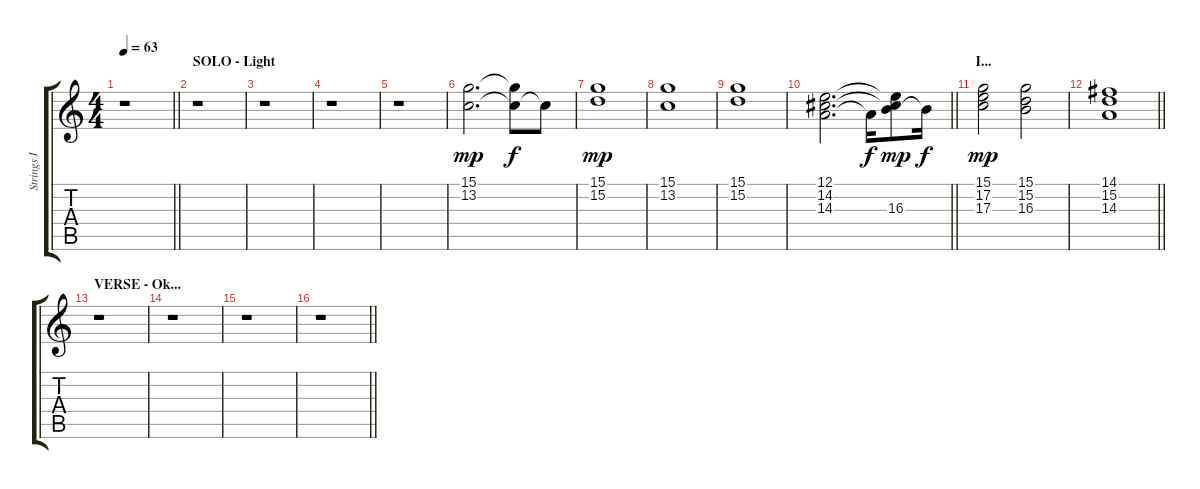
\track ("Strings I (NY Orchestra)" "Strings I ") {instrument stringensemble1}
\staff {score tabs}
\tuning (E4 B3 G3 D3 A2 E2) {hide}
\ts (4 4)
\tempo 63
\clef g2
\barLineRight lightlight
\ks c
r.1{dy mp} |
\section ("" "SOLO - Light")
r.1 |
r.1 |
r.1 |
r.1 |
(15.1 13.2).2{d} (15.1{t} 13.2{t}).8{dy f} 13.2{t}.8 |
(15.1 15.2).1{dy mp} |
(15.1 13.2).1 |
(15.1 15.2).1 |
\barLineRight lightlight
(12.1 14.2 14.3).2{d} 14.3{t}.16{dy f} (12.1{t} 14.2{t} 16.3).8{dy mp} 16.3{t}.16{dy f} |
\section ("" "I...")
(15.1 17.2 17.3).2{dy mp} (15.1 15.2 16.3).2 |
\barLineRight lightlight
(14.1 15.2 14.3).1 |
\section ("" "VERSE - Ok...")
r.1 |
r.1 |
r.1 |
\barLineRight lightlight
r.1
